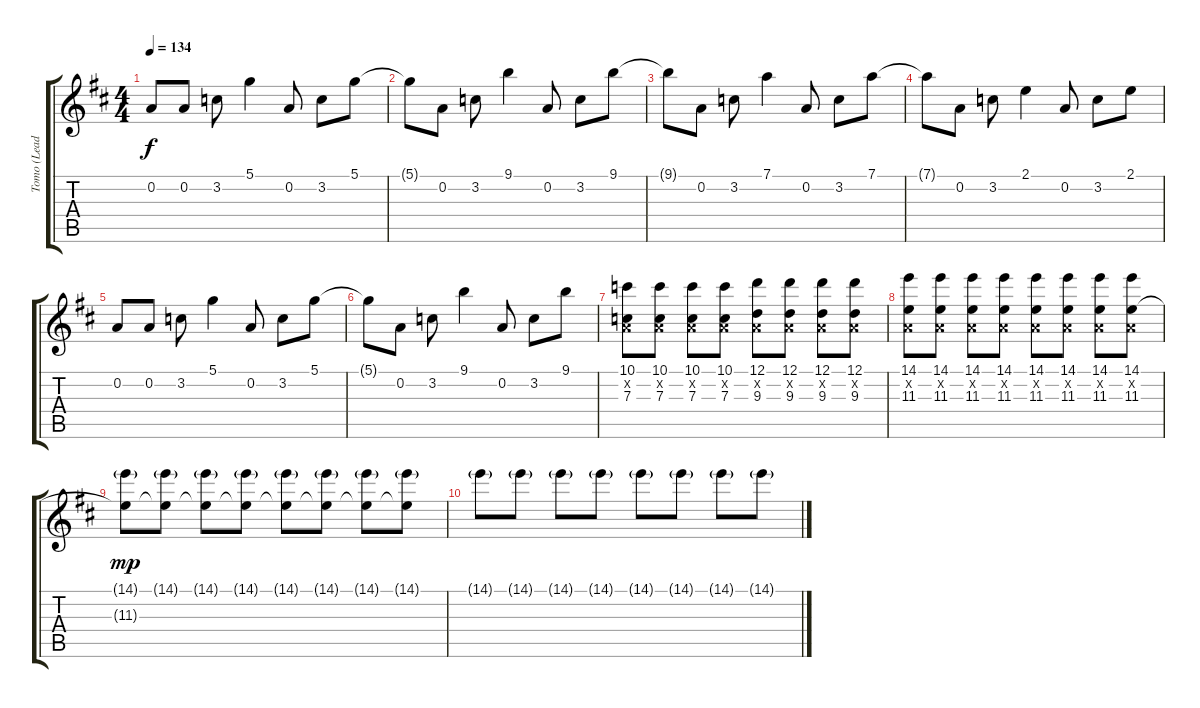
\track ("Tomo (Lead Guitar)" "Tomo (Lead") {instrument electricguitarclean}
\staff {score tabs}
\tuning (D4 A3 F3 C3 G2 D2) {hide}
\ts (4 4)
\tempo 134
\clef g2
\ks d
0.2.8{dy f} 0.2.8 3.2.8 5.1.4 0.2.8 3.2.8 5.1.8 |
5.1{t}.8 0.2.8 3.2.8 9.1.4 0.2.8 3.2.8 9.1.8 |
9.1{t}.8 0.2.8 3.2.8 7.1.4 0.2.8 3.2.8 7.1.8 |
7.1{t}.8 0.2.8 3.2.8 2.1.4 0.2.8 3.2.8 2.1.8 |
0.2.8 0.2.8 3.2.8 5.1.4 0.2.8 3.2.8 5.1.8 |
5.1{t}.8 0.2.8 3.2.8 9.1.4 0.2.8 3.2.8 9.1.8 |
(10.1 0.2{x} 7.3).8 (10.1 0.2{x} 7.3).8 (10.1 0.2{x} 7.3).8 (10.1 0.2{x} 7.3).8 (12.1 0.2{x} 9.3).8 (12.1 0.2{x} 9.3).8 (12.1 0.2{x} 9.3).8 (12.1 0.2{x} 9.3).8 |
(14.1 0.2{x} 11.3).8 (14.1 0.2{x} 11.3).8 (14.1 0.2{x} 11.3).8 (14.1 0.2{x} 11.3).8 (14.1 0.2{x} 11.3).8 (14.1 0.2{x} 11.3).8 (14.1 0.2{x} 11.3).8 (14.1 0.2{x} 11.3).8 |
(14.1{g} 11.3{t}).8{dy mp} (14.1{g} 11.3{t}).8{volume 5} (14.1{g} 11.3{t}).8 (14.1{g} 11.3{t}).8 (14.1{g} 11.3{t}).8 (14.1{g} 11.3{t}).8 (14.1{g} 11.3{t}).8 (14.1{g} 11.3{t}).8 |
14.1{g}.8 14.1{g}.8 14.1{g}.8 14.1{g}.8 14.1{g}.8 14.1{g}.8 14.1{g}.8 14.1{g}.8
